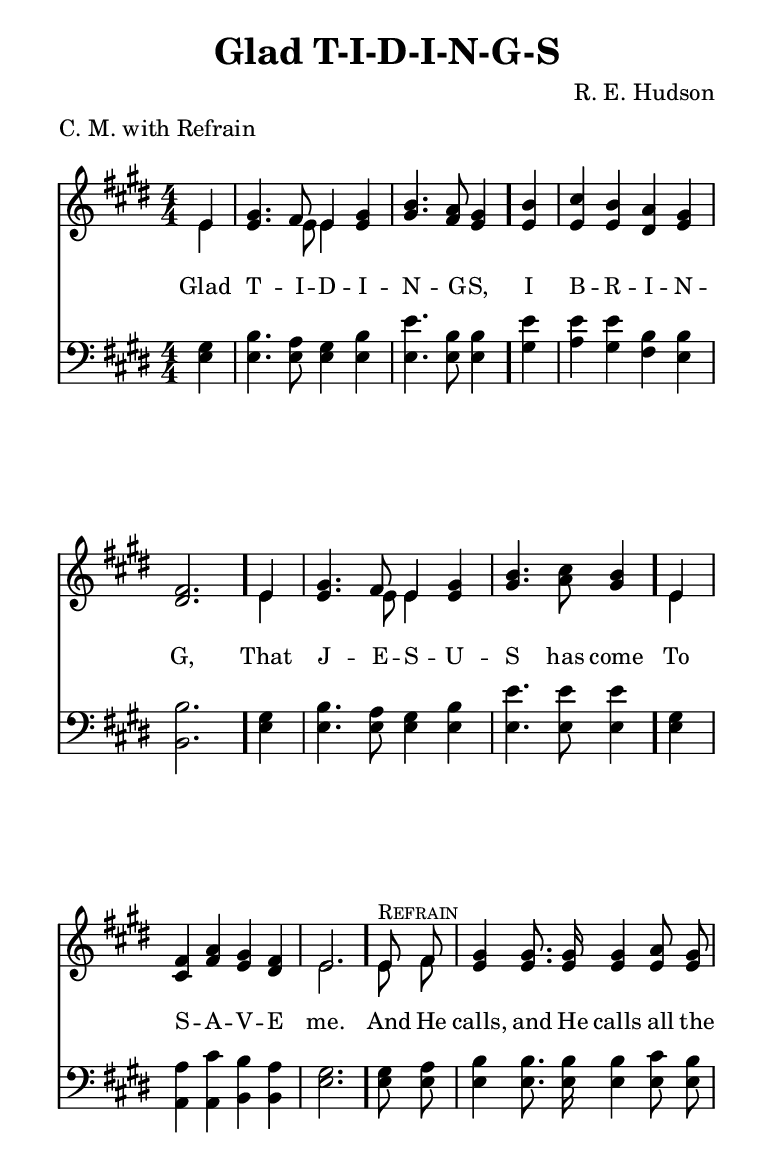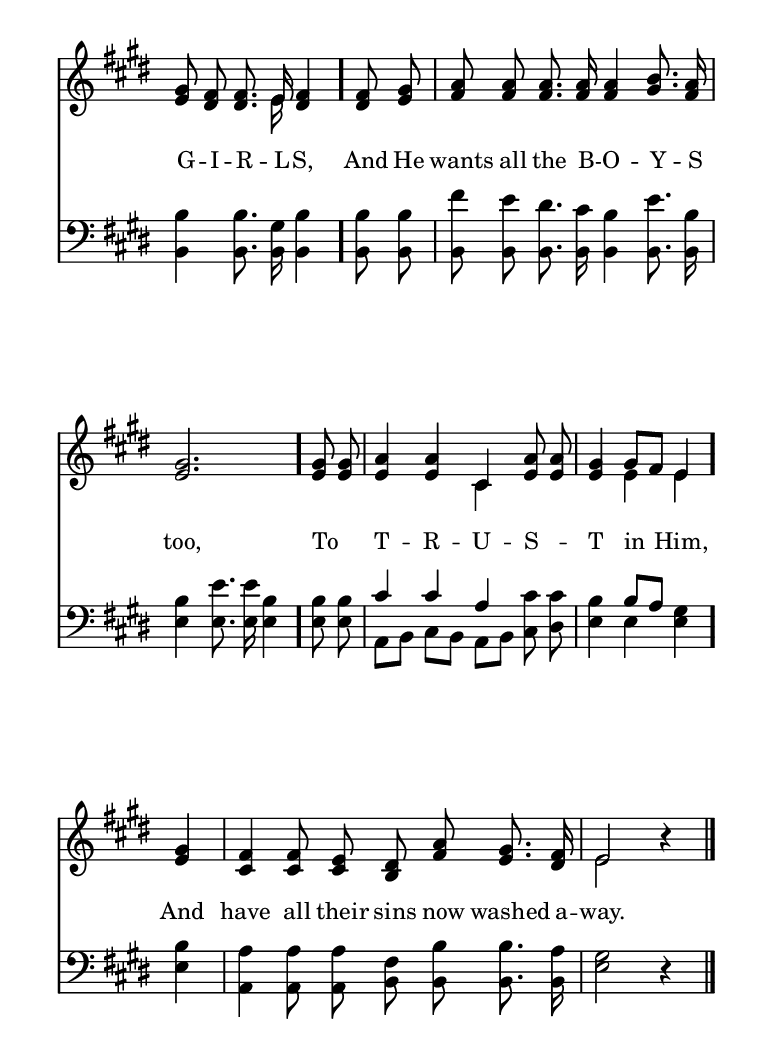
\include "common/global.ily"
\paper {
  \include "common/paper.ily"
  system-count = #(cond (is-eogsized 5) (#t #f))
}

\header{
  %children
  hymnnumber = "334"
  title = "Glad T-I-D-I-N-G-S"
  tunename = "At the Cross" % original has this as the poet
  meter = "C. M. with Refrain"
  poet = ""
  composer = "R. E. Hudson"
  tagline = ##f
}

global = {
  \include "common/overrides.ily"
  \override Staff.TimeSignature.style = #'numbered
  \time 4/4
  \override Score.MetronomeMark.transparent = ##t % hide all fermata changes too
  \tempo 4=90
  \key e \major
  \partial 4
  \autoBeamOff
}

notesSoprano = {
\global
\relative c' {

  e4 | gis4. fis8 e4 gis | b4. a8 gis4
  b4 | cis b a gis | fis2.
  e4 | gis4. fis8 e4 gis | b4. cis8 b4
  e,4 | fis a gis fis | e2. \eogbreak

  << s^\markup { \small \caps "Refrain" }
  { e8 fis | gis4 gis8. gis16 gis4 a8 gis | gis fis fis8. e16 fis4 } >>
  fis8 gis | a a a8. a16 a4 b8. a16 | gis2.
  gis8 gis | a4 a cis, a'8 a | gis4 gis8[ fis] e4
  gis4 | fis fis8 e dis a' gis8. fis16 | e2 r4

  \bar "|."

}
}

notesAlto = {
\global
\relative e' {

  e4 | e4. e8 e4 e | gis4. fis8 e4
  e4 | e e dis e | dis2.
  e4 | e4. e8 e4 e | gis4. a8 gis4
  e4 | cis fis e dis | e2.

  e8 fis | e4 e8. e16 e4 e8 e | e dis dis8. e16 dis4
  dis8 e | fis8 fis fis8. fis16 fis4 gis8. fis16 | e2.
  e8 e | e4 e cis4 e8 e | e4 e e
  e4 | cis cis8 cis b fis' e8. dis16 | e2 r4

}
}

notesTenor = {
\global
\relative a {

  gis4 | b4. a8 gis4 b | e4. b8 b4
  e4 | e e b b | b2.
  gis4 | b4. a8 gis4 b | e4. e8 e4
  gis,4 | a cis b a | gis2.

  gis8 a | b4 b8. b16 b4 cis8 b | b4 b8. gis16 b4
  b8 b | fis' e dis8. cis16 b4 e8. b16 | b4 e8. e16 b4
  b8 b | cis4 cis a cis8 cis | b4 b8[ a] gis4
  b4 | a a8 a fis b b8. a16 | gis2 r4

}
}

notesBass = {
\global
\relative f {

  e4 | e4. e8 e4 e | e4. e8 e4
  gis4 | a gis fis e | b2.
  e4 | e4. e8 e4 e | e4. e8 e4
  e4 | a, a b b | e2.

  e8 e | e4 e8. e16 e4 e8 e | b4 b8. b16 b4
  b8 b | b8 b b8. b16 b4 b8. b16 | e4 e8. e16 e4
  e8 e | a,[ b] cis[ b] a[ b] cis dis | e4 e e
  e4 | a, a8 a b b b8. b16 | e2 r4

}
}

Refrain = \lyricmode {

And He calls, and He calls all the G -- I -- R -- L -- S, \bar "."
And He wants all the B -- O -- Y -- S too, \bar "."
To _ T -- R -- U -- S -- _ T in Him, \bar "." % original has melismata here, but why ? for piano ?
And have all their sins now washed a -- way. \bar "."

}

wordsA = \lyricmode {

Glad T -- I -- D -- I -- N -- G -- S, \bar "." % original does not have bar here
I B -- R -- I -- N -- G, \bar "."
That J -- E -- S -- U -- S has come \bar "." % original does not have bar here
To S -- A -- V -- E me. \bar "."

\Refrain

}

\score {
  \context ChoirStaff <<
    \context Staff = upper <<
      \set Staff.autoBeaming = ##f
      \set ChoirStaff.systemStartDelimiter = #'SystemStartBar
      \set ChoirStaff.printPartCombineTexts = ##f
      \partcombine #'(2 . 11) \notesSoprano \notesAlto
      \context NullVoice = sopranos { \voiceOne << \notesSoprano >> }
      \context Lyrics = one   \lyricsto sopranos \wordsA
    >>
    \context Staff = men <<
      \set Staff.autoBeaming = ##f
      \clef bass
      \set ChoirStaff.printPartCombineTexts = ##f
      \partcombine #'(2 . 11) \notesTenor \notesBass
    >>
  >>
  \layout {
    \include "common/layout.ily"
  }
  #(cond ((ly:get-option 'eog-midi-permitted) #{ \midi{
    \include "common/midi.ily"
  } #}))
}

\version "2.19.49"  % necessary for upgrading to future LilyPond versions.

% vi:set et ts=2 sw=2 ai nocindent syntax=lilypond:
